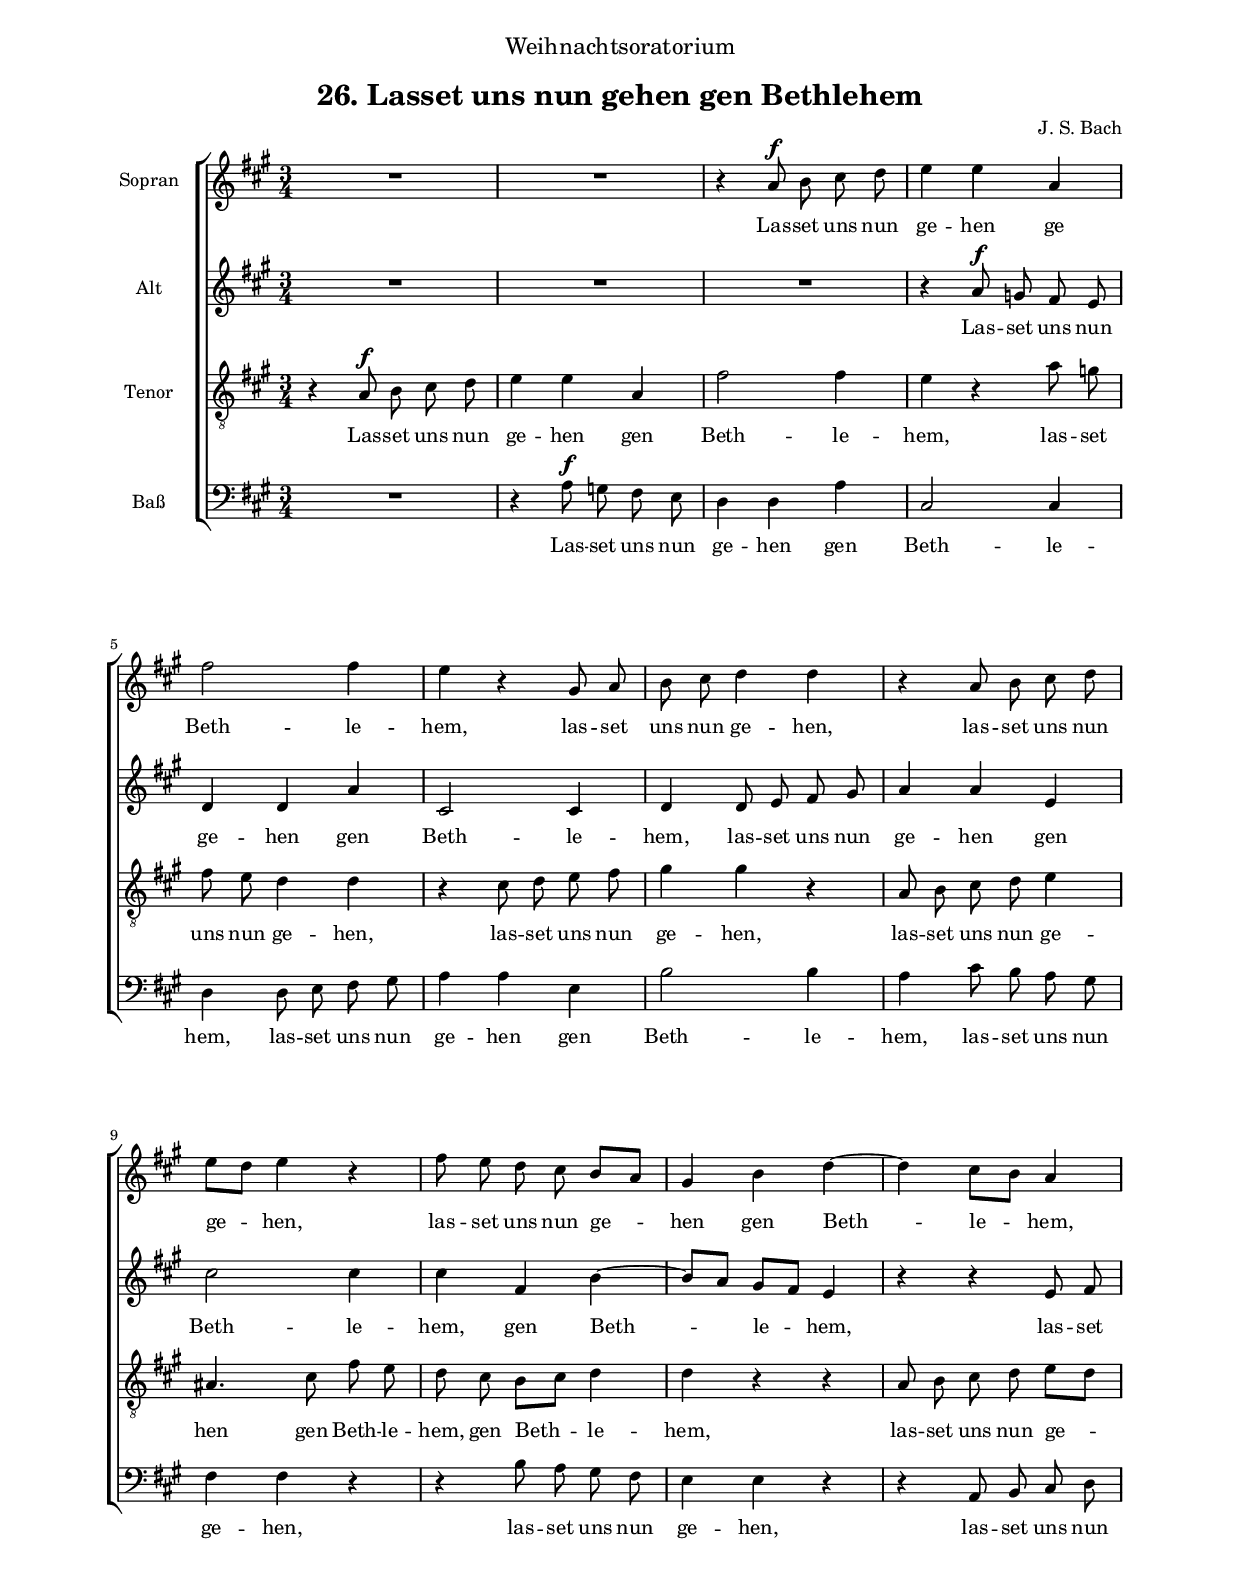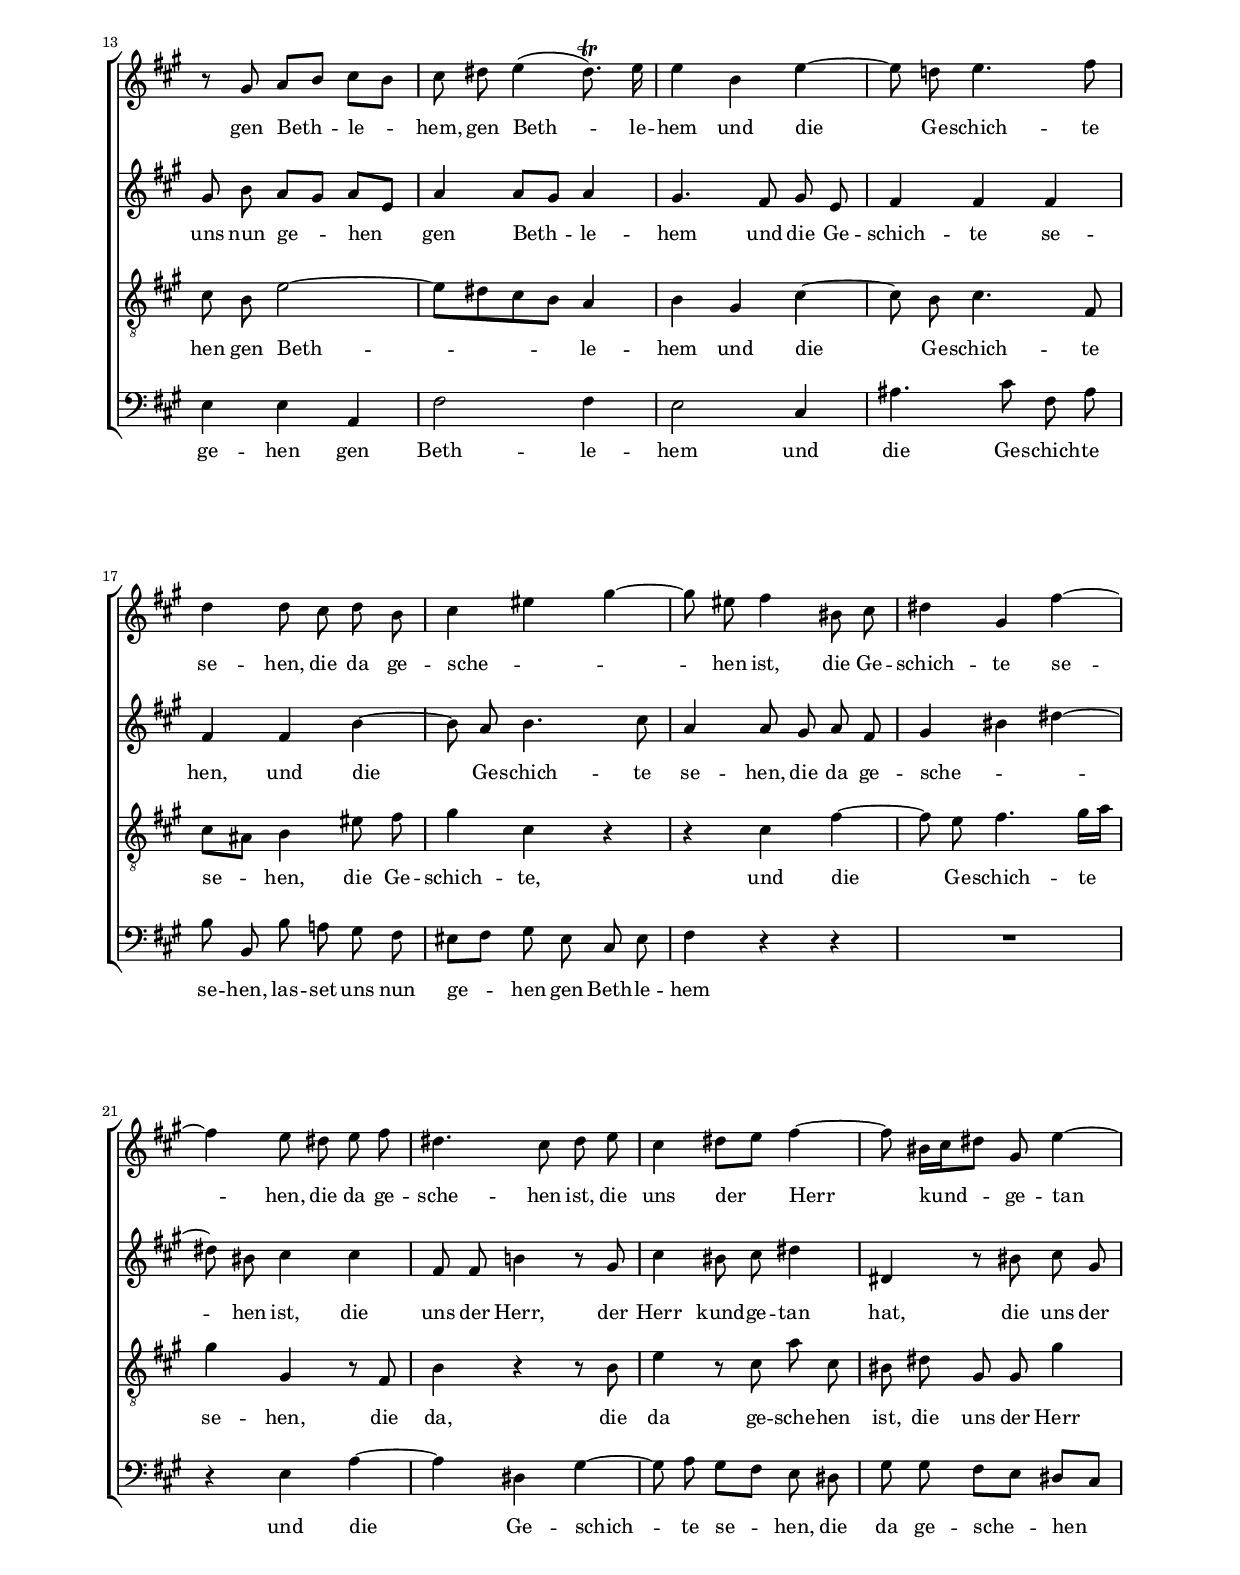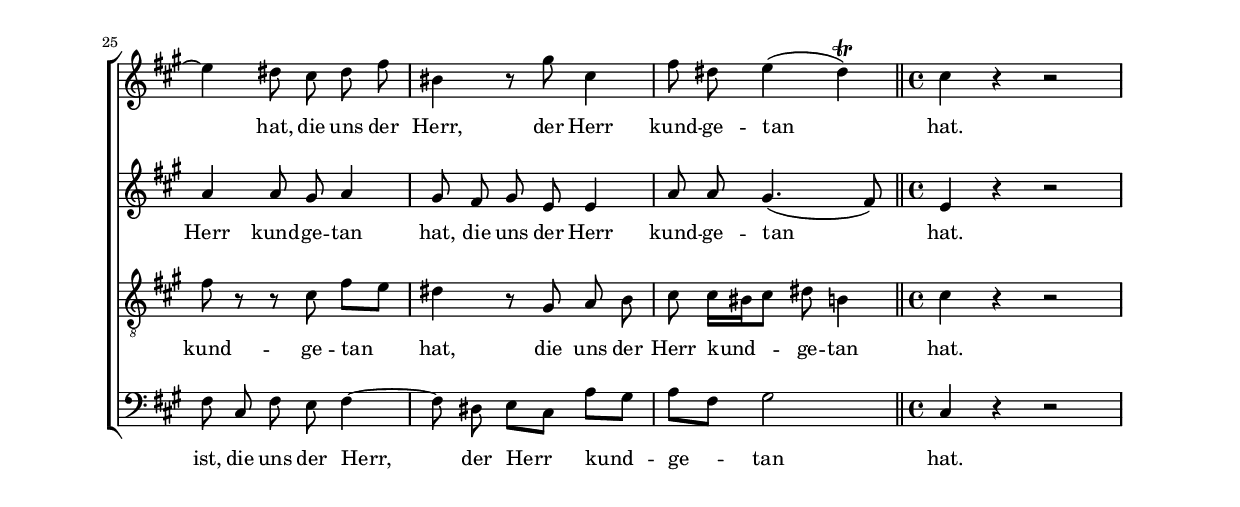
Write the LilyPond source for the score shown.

\header
{
  dedication=\markup { \fontsize #2 "Weihnachtsoratorium"}
  title=\markup {\vspace #2 "26. Lasset uns nun gehen gen Bethlehem"}
  composer="J. S. Bach"
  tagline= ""
}

\version "2.18.0"
\include "deutsch.ly"
#(set-global-staff-size 16)
% #(set-default-paper-size "letter")
#(ly:set-option 'point-and-click #f)

	
global = {
	\key a \major
	\time 3/4
	\set Staff.autoBeaming = ##f
	\skip 2.*27 \bar "||"
	\time 4/4
	}


\paper
	{
	top-margin = 2 \cm
	bottom-margin = 2 \cm
	left-margin = 2 \cm
	line-width = 17 \cm
	ragged-bottom = ##f
	ragged-last-bottom = ##t
	print-page-number = ##f
	system-system-spacing = #'((basic-distance . 20) (minimum-distance . 14) (padding . 8) (strechability . 150))
%	systems-per-page = 3
%	min-systems-per-page = 3
%	page-count = 2
	}



cantus =  \relative c''
	{
	R2.
	R2.
	r4 a8^\f h cis d
	e4 e a,
%5
	fis'2 fis4 |
	e4 r gis,8 a
	h8 cis d4 d
	r4 a8 h cis d
	e8[ d] e4 r
%10
	fis8 e d cis h[ a] |
	gis4 h d~
	d4 cis8[ h] a4
	r8 gis a[ h] cis[ h]
	cis8 dis e4( dis8.\trill) e16 
%15
	e4 h e~ |
	e8 d! e4. fis8
	d4 d8 cis d h
	cis4 eis gis~
	gis8 eis fis4 his,8 cis
%20
	dis4 gis, fis'~ |
	fis4 e8 dis e fis
	dis4. cis8 dis e
	cis4 dis8[ e] fis4~
	fis8 his,16[ cis dis8] gis, e'4~
%25
	e4 dis8 cis dis fis |
	his,4 r8 gis' cis,4
	fis8 dis e4( dis)\trill
	cis4 r r2
	}


altus =  \relative c'
        {
	R2.
	R2.
	R2.
	r4 a'8^\f g fis e
%5
	d4 d a' |
	cis,2 cis4
	d4 d8 e fis gis
	a4 a e
	cis'2 cis4
%10
	cis4 fis, h~ |
	h8[ a] gis[ fis] e4
	r4 r e8 fis
	gis8 h a[ gis] a[ e]
	a4 a8[ gis] a4
%15
	gis4. fis8 gis e |
	fis4 fis fis
	fis4 fis h~
	h8 a h4. cis8
	a4 a8 gis a fis
%20
	gis4 his dis~ |
	dis8 his cis4 cis
	fis,8 fis h!4 r8 gis
	cis4 his8 cis dis4
	dis,4 r8 his'8 cis gis
%25
	a4 a8 gis a4 |
	gis8 fis gis e e4
	a8 a gis4.( fis8)
	e4 r r2
	}


tenor =  \relative c'
	{
	r4 a8^\f h cis d
	e4 e a,
	fis'2 fis4
	e4 r a8 g
%5
	fis8 e d4 d |
	r4 cis8 d e fis
	gis4 gis r
	a,8 h cis d e4
	ais,4. cis8 fis e
%10
	d8 cis h[ cis] d4 |
	d4 r r
	a8 h cis d e[ d]
	cis8 h e2~
	e8[ dis cis h] a4
%15
	h4 gis cis~ |
	cis8 h cis4. fis,8
	cis'8[ ais] h4 eis8 fis
	gis4 cis, r
	r4 cis fis~
%20
	fis8 e fis4. gis16[ a] |
	gis4 gis, r8 fis
	h4 r r8 h
	e4 r8 cis a' cis,
	his8 dis gis, gis gis'4
%25
	fis8 r r cis fis[ e] |
	dis4 r8 gis, a h
	cis8 cis16[ his cis8] dis h4
	cis4 r r2
	}


bassus  =  \relative c
	{
	R2.
	r4 a'8^\f g fis e
	d4 d a'
	cis,2 cis4
%5
	d4 d8 e fis gis |
	a4 a e
	h'2 h4
	a4 cis8 h a gis
	fis4 fis r
%10
	r4 h8 a gis fis |
	e4 e r
	r4 a,8 h cis d
	e4 e a,
	fis'2 fis4
%15
	e2 cis4 |
	ais'4. cis8 fis, ais
	h8 h, h' a! gis fis
	eis8[ fis] gis eis cis eis
	fis4 r r
%20
	R2. |
	r4 e a~
	a4 dis, gis~
	gis8 a gis[ fis] e dis
	gis8 gis fis[ e] dis[ cis]
%25
	fis8 cis fis e fis4~ |
	fis8 dis e[ cis] a'[ gis]
	a8[ fis] gis2
	cis,4 r r2
	}

lyricscantus = \lyricmode {
	Las -- set uns nun ge -- hen ge Beth -- le -- hem,
	%6
	las -- set uns nun ge -- hen,
	%8
	las -- set uns nun ge -- hen,
	%10
	las -- set uns nun ge -- hen gen Beth -- le -- hem,
	%13
	gen Beth -- le -- hem,
	gen Beth -- le -- hem
	%15
	und die Ge -- schich -- te se -- hen,
	die da ge -- sche -- _ _ hen ist,
	%19
	die Ge -- schich -- te se -- hen,
	die da ge -- sche -- hen ist,
	%23
	die uns der Herr kund -- ge -- tan hat,
	%25
	die uns der Herr,
	der Herr kund -- ge -- tan hat.
	}


lyricsaltus = \lyricmode {
	Las -- set uns nun ge -- hen gen Beth -- le -- hem,
	%7
	las -- set uns nun ge -- hen gen Beth -- le -- hem,
	%10
	gen Beth -- le -- hem,
	%12
	las -- set uns nun ge -- hen gen Beth -- le -- hem
	%15
	und die Ge -- schich -- te se -- hen,
	%17
	und die Ge -- schich -- te se -- hen,
	die da ge -- sche -- _ _ hen ist,
	%21
	die uns der Herr,
	der Herr kund -- ge -- tan hat,
	%24
	die uns der Herr kund -- ge -- tan hat,
	%26
	die uns der Herr kund -- ge -- tan hat.
	}


lyricstenor = \lyricmode {
	Las -- set uns nun ge -- hen gen Beth -- le -- hem,
	%4
	las -- set uns nun ge -- hen,
	%6
	las -- set uns nun ge -- hen,
	%8
	las -- set uns nun ge -- hen gen Beth -- le -- hem,
	gen Beth -- le -- hem,
	%12
	las -- set uns nun ge -- hen gen Beth -- le -- hem
	%15
	und die Ge -- schich -- te se -- hen,
	die Ge -- schich -- te,
	%19
	und die Ge -- schich -- te se -- hen,
	%21
	die da,
	die da ge -- sche -- hen ist,
	%24
	die uns der Herr kund -- ge -- tan hat,
	%26
	die uns der Herr kund -- ge -- tan hat.
	}


lyricsbassus = \lyricmode {
	Las -- set uns nun ge -- hen gen Beth -- le -- hem,
	%5
	las -- set uns nun ge -- hen gen Beth -- le -- hem,
	%8
	las -- set uns nun ge -- hen,
	%10
	las -- set uns nun ge -- hen,
	%12
	las -- set uns nun ge -- hen gen Beth -- le -- hem
	%15
	und die Ge -- schich -- te se -- hen,
	%17
	las -- set uns nun ge -- hen gen Beth -- le -- hem
	%21
	und die Ge -- schich -- te se -- hen,
	die da ge -- sche -- hen ist,
	%25
	die uns der Herr,
	der Herr kund -- ge -- tan hat.
	}


\score
{  
  % \transpose {
	\new ChoirStaff \with { \override StaffGrouper.staff-staff-spacing.basic-distance = #12 }
	<<

	\new Staff << \global
	\new Voice="v1" {
		\set Staff.instrumentName= "Sopran"
		\set Staff.midiInstrument = "reed organ"
		\clef "treble"
		\cantus }
	\new Lyrics \lyricsto "v1" {\lyricscantus }
	>>


	\new Staff << \global
	\new Voice="v2" {
		\set Staff.instrumentName= "Alt"
		\set Staff.midiInstrument = "reed organ"
		\clef "treble" 
		\altus}
	\new Lyrics \lyricsto "v2" {\lyricsaltus }
	>>


	\new Staff << \global
	\new Voice="v3" {
		\set Staff.instrumentName= "Tenor"
		\set Staff.midiInstrument = "reed organ"
		\clef "G_8"
		\tenor }
	\new Lyrics \lyricsto "v3" {\lyricstenor }
	>>


	\new Staff << \global
	\new Voice="v4" {
		\set Staff.instrumentName= "Baß"
		\set Staff.midiInstrument = "reed organ"
		\clef "bass" 
		\bassus }
	\new Lyrics \lyricsto "v4" {\lyricsbassus}
	>>

	>>
	% } % transpose

	\layout
	{
	indent = 1.5 \cm
	\context { \Lyrics \override VerticalAxisGroup.nonstaff-relatedstaff-spacing.padding = #1.5 }
	\context { \Staff \override TimeSignature.break-visibility = #end-of-line-invisible }
%	\context { \Staff \override InstrumentName.X-offset = #'-25 }
	\context { \Score \override BarNumber.padding = #2 }
	\context { \Voice \override NoteHead.style = #'baroque }
	}

	
}


% EOF